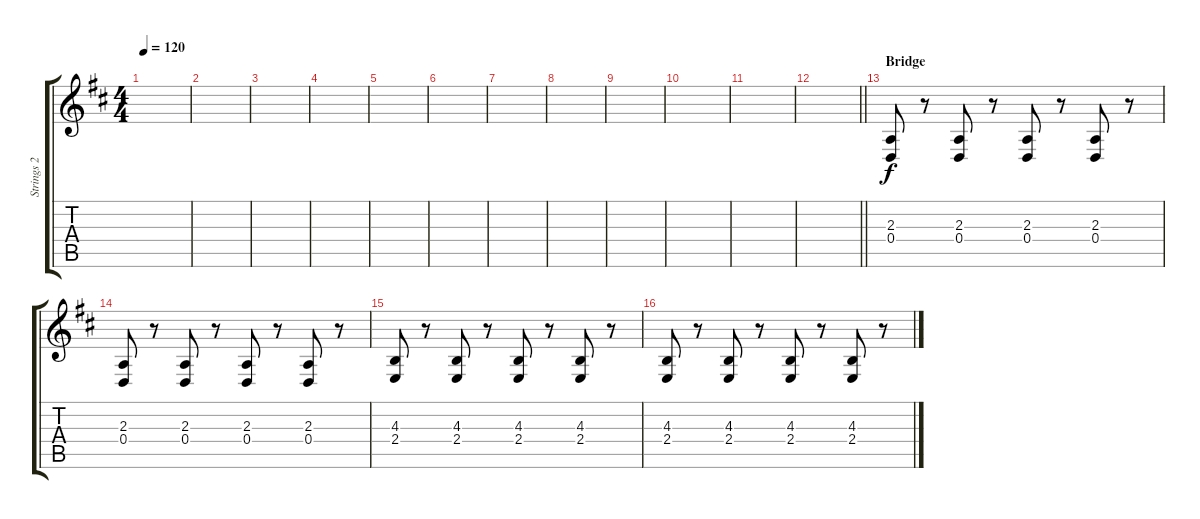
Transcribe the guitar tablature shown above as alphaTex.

\track ("Strings 2" "Strings 2") {instrument stringensemble1}
\staff {score tabs}
\tuning (E4 B3 G3 D3 A2 E2) {hide}
\ts (4 4)
\tempo 120
\clef g2
\ks d
|
|
|
|
|
|
|
|
|
|
|
\barLineRight lightlight
|
\section ("" "Bridge")
(2.3 0.4).8 r.8 (2.3 0.4).8 r.8 (2.3 0.4).8 r.8 (2.3 0.4).8 r.8 |
(2.3 0.4).8 r.8 (2.3 0.4).8 r.8 (2.3 0.4).8 r.8 (2.3 0.4).8 r.8 |
(4.3 2.4).8 r.8 (4.3 2.4).8 r.8 (4.3 2.4).8 r.8 (4.3 2.4).8 r.8 |
(4.3 2.4).8 r.8 (4.3 2.4).8 r.8 (4.3 2.4).8 r.8 (4.3 2.4).8 r.8
